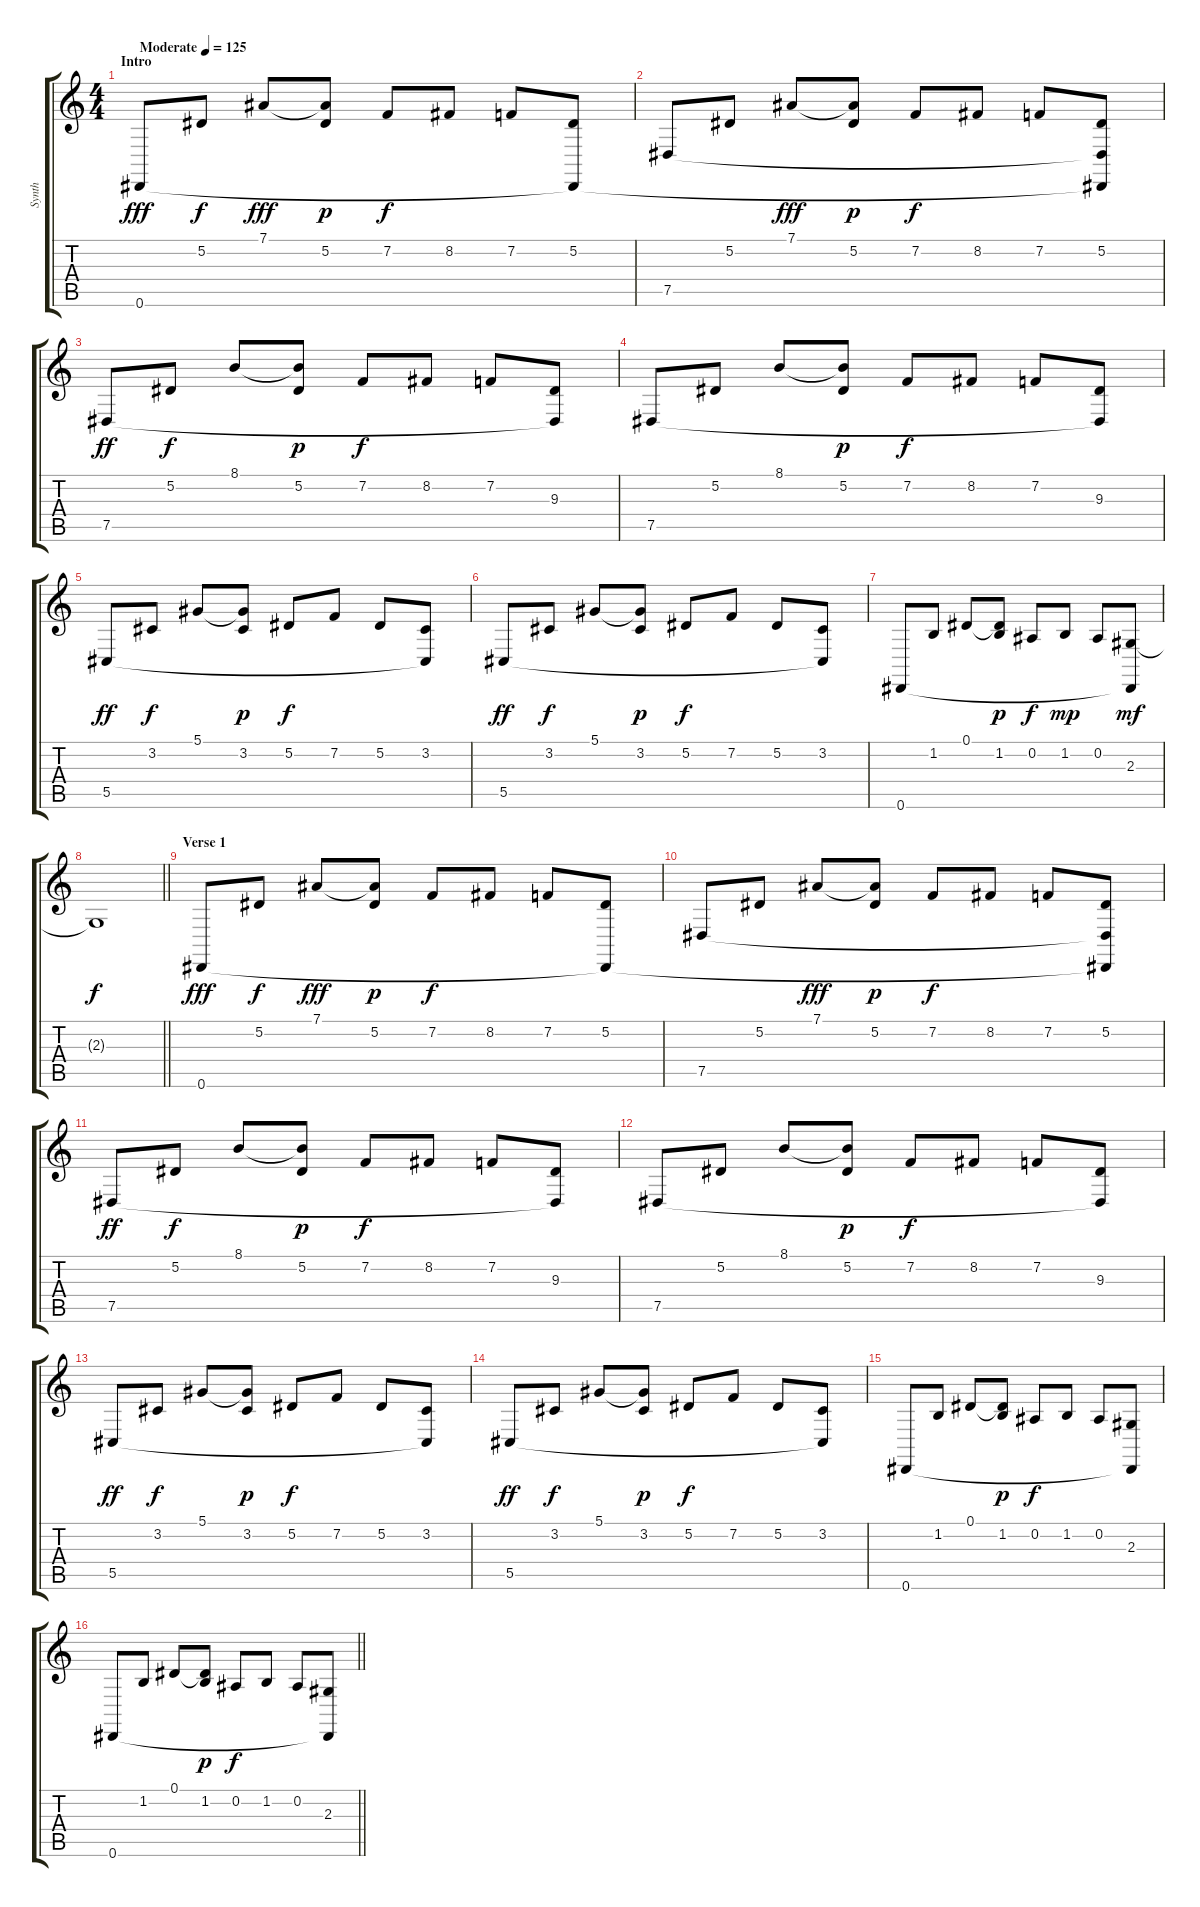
\track ("Synth" "Synth") {instrument acousticgrandpiano}
\staff {score tabs}
\tuning (Eb4 Bb3 Gb3 Db3 Ab2 Eb2) {hide}
\ts (4 4)
\section ("" "Intro")
\tempo (125 "Moderate")
\clef g2
\ks c
0.6.8{dy fff instrument acousticgrandpiano} 5.2.8{dy f} 7.1.8{dy fff} (7.1{t} 5.2).8{dy p} 7.2.8{dy f} 8.2.8 7.2.8 (5.2 0.6{t}).8 |
7.5.8 5.2.8 7.1.8{dy fff} (7.1{t} 5.2).8{dy p} 7.2.8{dy f} 8.2.8 7.2.8 (5.2 7.5{t} 0.6{t}).8 |
7.5.8{dy ff} 5.2.8{dy f} 8.1.8 (8.1{t} 5.2).8{dy p} 7.2.8{dy f} 8.2.8 7.2.8 (9.3 7.5{t}).8 |
7.5.8 5.2.8 8.1.8 (8.1{t} 5.2).8{dy p} 7.2.8{dy f} 8.2.8 7.2.8 (9.3 7.5{t}).8 |
5.5.8{dy ff} 3.2.8{dy f} 5.1.8 (5.1{t} 3.2).8{dy p} 5.2.8{dy f} 7.2.8 5.2.8 (3.2 5.5{t}).8 |
5.5.8{dy ff} 3.2.8{dy f} 5.1.8 (5.1{t} 3.2).8{dy p} 5.2.8{dy f} 7.2.8 5.2.8 (3.2 5.5{t}).8 |
0.6.8 1.2.8 0.1.8 (0.1{t} 1.2).8{dy p} 0.2.8{dy f} 1.2.8{dy mp} 0.2.8 (2.3 0.6{t}).8{dy mf} |
\barLineRight lightlight
2.3{t}.1{dy f} |
\section ("" "Verse 1")
0.6.8{dy fff} 5.2.8{dy f} 7.1.8{dy fff} (7.1{t} 5.2).8{dy p} 7.2.8{dy f} 8.2.8 7.2.8 (5.2 0.6{t}).8 |
7.5.8 5.2.8 7.1.8{dy fff} (7.1{t} 5.2).8{dy p} 7.2.8{dy f} 8.2.8 7.2.8 (5.2 7.5{t} 0.6{t}).8 |
7.5.8{dy ff} 5.2.8{dy f} 8.1.8 (8.1{t} 5.2).8{dy p} 7.2.8{dy f} 8.2.8 7.2.8 (9.3 7.5{t}).8 |
7.5.8 5.2.8 8.1.8 (8.1{t} 5.2).8{dy p} 7.2.8{dy f} 8.2.8 7.2.8 (9.3 7.5{t}).8 |
5.5.8{dy ff} 3.2.8{dy f} 5.1.8 (5.1{t} 3.2).8{dy p} 5.2.8{dy f} 7.2.8 5.2.8 (3.2 5.5{t}).8 |
5.5.8{dy ff} 3.2.8{dy f} 5.1.8 (5.1{t} 3.2).8{dy p} 5.2.8{dy f} 7.2.8 5.2.8 (3.2 5.5{t}).8 |
0.6.8 1.2.8 0.1.8 (0.1{t} 1.2).8{dy p} 0.2.8{dy f} 1.2.8 0.2.8 (2.3 0.6{t}).8 |
\barLineRight lightlight
0.6.8 1.2.8 0.1.8 (0.1{t} 1.2).8{dy p} 0.2.8{dy f} 1.2.8 0.2.8 (2.3 0.6{t}).8
